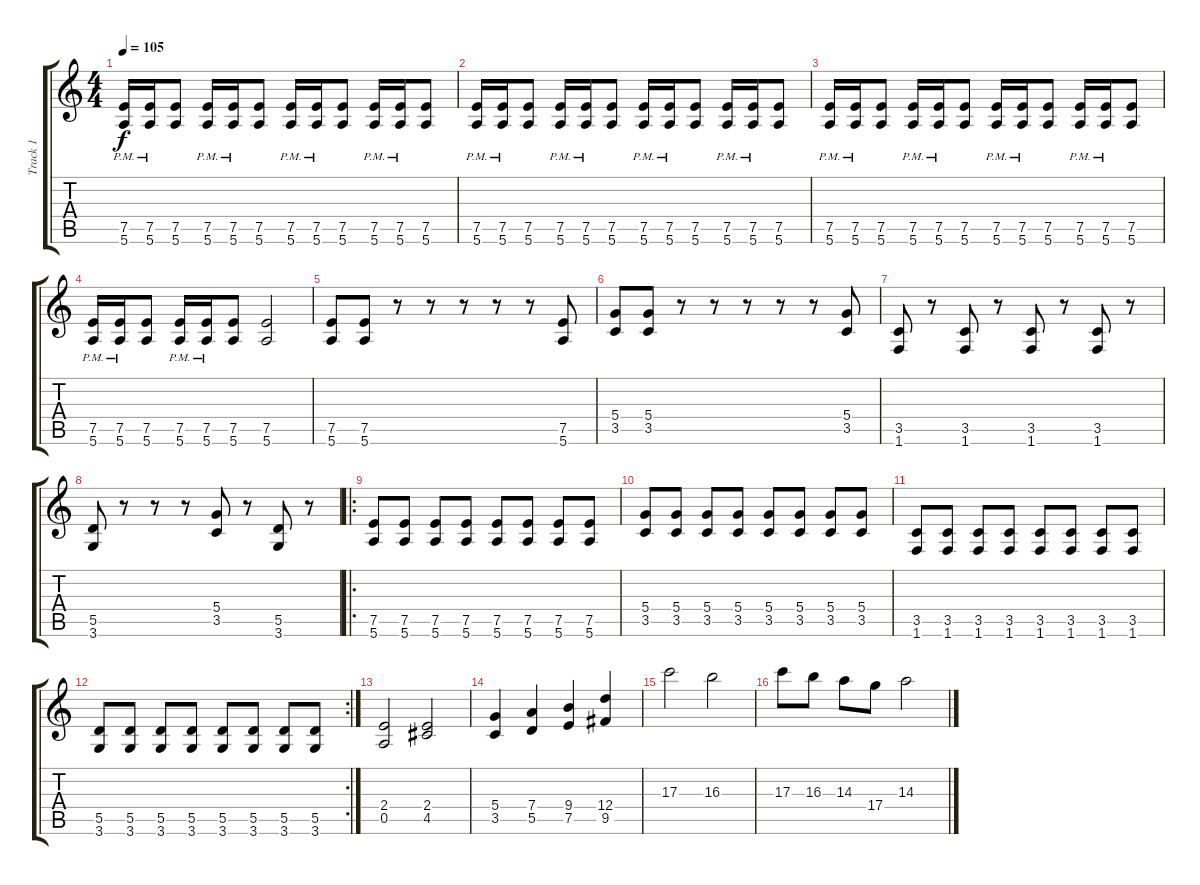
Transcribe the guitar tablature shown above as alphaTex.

\track ("Track 1" "Track 1") {instrument acousticguitarnylon}
\staff {score tabs}
\tuning (E4 B3 G3 D3 A2 E2) {hide}
\ts (4 4)
\tempo 105
\clef g2
\ks c
(7.5{pm} 5.6).16{dy f} (7.5{pm} 5.6).16 (7.5 5.6).8 (7.5 5.6{pm}).16 (7.5 5.6{pm}).16 (7.5 5.6).8 (7.5 5.6{pm}).16 (7.5 5.6{pm}).16 (7.5 5.6).8 (7.5 5.6{pm}).16 (7.5 5.6{pm}).16 (7.5 5.6).8 |
(7.5{pm} 5.6).16 (7.5{pm} 5.6).16 (7.5 5.6).8 (7.5 5.6{pm}).16 (7.5 5.6{pm}).16 (7.5 5.6).8 (7.5 5.6{pm}).16 (7.5 5.6{pm}).16 (7.5 5.6).8 (7.5 5.6{pm}).16 (7.5 5.6{pm}).16 (7.5 5.6).8 |
(7.5{pm} 5.6).16 (7.5{pm} 5.6).16 (7.5 5.6).8 (7.5 5.6{pm}).16 (7.5 5.6{pm}).16 (7.5 5.6).8 (7.5 5.6{pm}).16 (7.5 5.6{pm}).16 (7.5 5.6).8 (7.5 5.6{pm}).16 (7.5 5.6{pm}).16 (7.5 5.6).8 |
(7.5{pm} 5.6).16 (7.5{pm} 5.6).16 (7.5 5.6).8 (7.5 5.6{pm}).16 (7.5 5.6{pm}).16 (7.5 5.6).8 (7.5 5.6).2 |
(7.5 5.6).8 (7.5 5.6).8 r.8 r.8 r.8 r.8 r.8 (7.5 5.6).8 |
(5.4 3.5).8 (5.4 3.5).8 r.8 r.8 r.8 r.8 r.8 (5.4 3.5).8 |
(3.5 1.6).8 r.8 (3.5 1.6).8 r.8 (3.5 1.6).8 r.8 (3.5 1.6).8 r.8 |
(5.5 3.6).8 r.8 r.8 r.8 (5.4 3.5).8 r.8 (5.5 3.6).8 r.8 |
\ro
(7.5 5.6).8 (7.5 5.6).8 (7.5 5.6).8 (7.5 5.6).8 (7.5 5.6).8 (7.5 5.6).8 (7.5 5.6).8 (7.5 5.6).8 |
(5.4 3.5).8 (5.4 3.5).8 (5.4 3.5).8 (5.4 3.5).8 (5.4 3.5).8 (5.4 3.5).8 (5.4 3.5).8 (5.4 3.5).8 |
(3.5 1.6).8 (3.5 1.6).8 (3.5 1.6).8 (3.5 1.6).8 (3.5 1.6).8 (3.5 1.6).8 (3.5 1.6).8 (3.5 1.6).8 |
\rc 2
(5.5 3.6).8 (5.5 3.6).8 (5.5 3.6).8 (5.5 3.6).8 (5.5 3.6).8 (5.5 3.6).8 (5.5 3.6).8 (5.5 3.6).8 |
(2.4 0.5).2 (2.4 4.5).2 |
(5.4 3.5).4 (7.4 5.5).4 (9.4 7.5).4 (12.4 9.5).4 |
17.3.2 16.3.2 |
17.3.8 16.3.8 14.3.8 17.4.8 14.3.2
